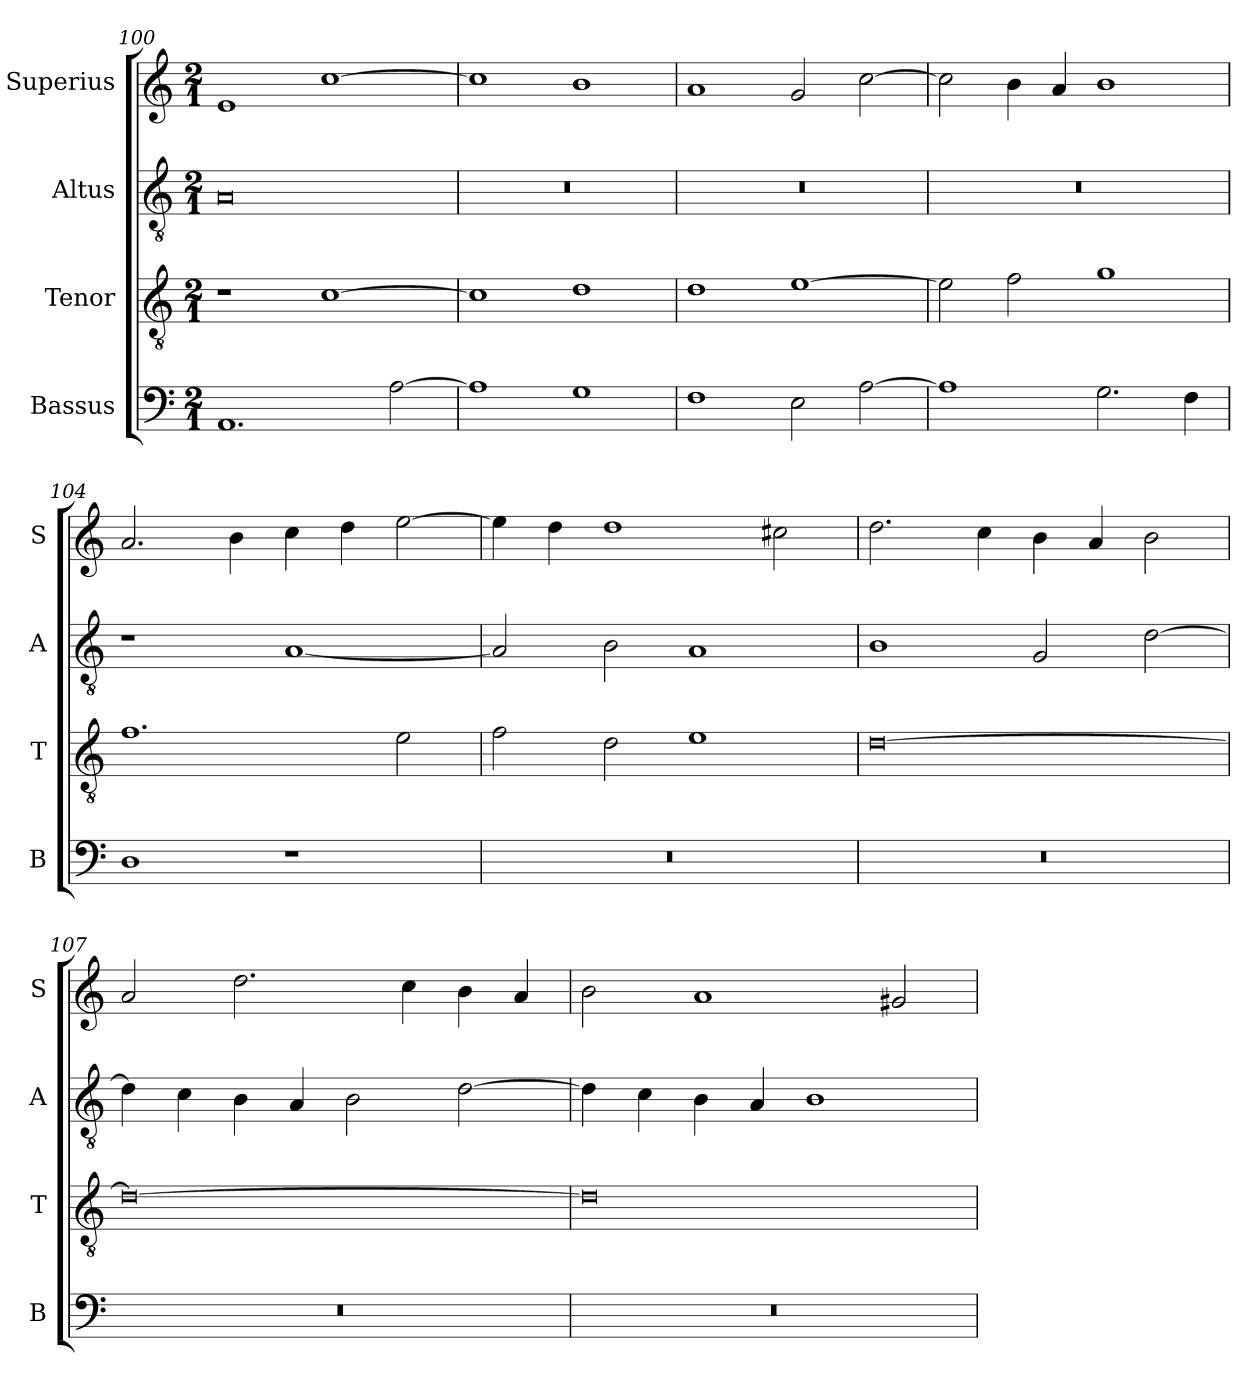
**kern	**kern	**kern	**kern
*part4	*part3	*part2	*part1
*staff4	*staff3	*staff2	*staff1
*I"Bassus	*I"Tenor	*I"Altus	*I"Superius
*I'B	*I'T	*I'A	*I'S
*clefF4	*clefGv2	*clefGv2	*clefG2
*k[]	*k[]	*k[]	*k[]
*M2/1	*M2/1	*M2/1	*M2/1
=100	=100	=100	=100
1.AA	1r	0A	1e
.	[1c	.	[1cc
[2A\	.	.	.
=101	=101	=101	=101
1A]	1c]	0r	1cc]
1G	1d	.	1b
=102	=102	=102	=102
1F	1d	0r	1a
2E\	[1e	.	2g/
[2A\	.	.	[2cc\
=103	=103	=103	=103
1A]	2e\]	0r	2cc\]
.	2f\	.	4b\
.	.	.	4a/
2.G\	1g	.	1b
4F\	.	.	.
=104	=104	=104	=104
1D	1.f	1r	2.a/
.	.	.	4b\
1r	.	[1A	4cc\
.	.	.	4dd\
.	2e\	.	[2ee\
=105	=105	=105	=105
0r	2f\	2A/]	4ee\]
.	.	.	4dd\
.	2d\	2B\	1dd
.	1e	1A	.
.	.	.	2cc#X\
=106	=106	=106	=106
0r	[0d	1B	2.dd\
.	.	.	4cc\
.	.	2G/	4b\
.	.	.	4a/
.	.	[2d\	2b\
=107	=107	=107	=107
0r	0d_	4d\]	2a/
.	.	4c\	.
.	.	4B\	2.dd\
.	.	4A/	.
.	.	2B\	.
.	.	.	4cc\
.	.	[2d\	4b\
.	.	.	4a/
=108	=108	=108	=108
0r	0d]	4d\]	2b\
.	.	4c\	.
.	.	4B\	1a
.	.	4A/	.
.	.	1B	.
.	.	.	2g#X/
=	=	=	=
*-	*-	*-	*-
